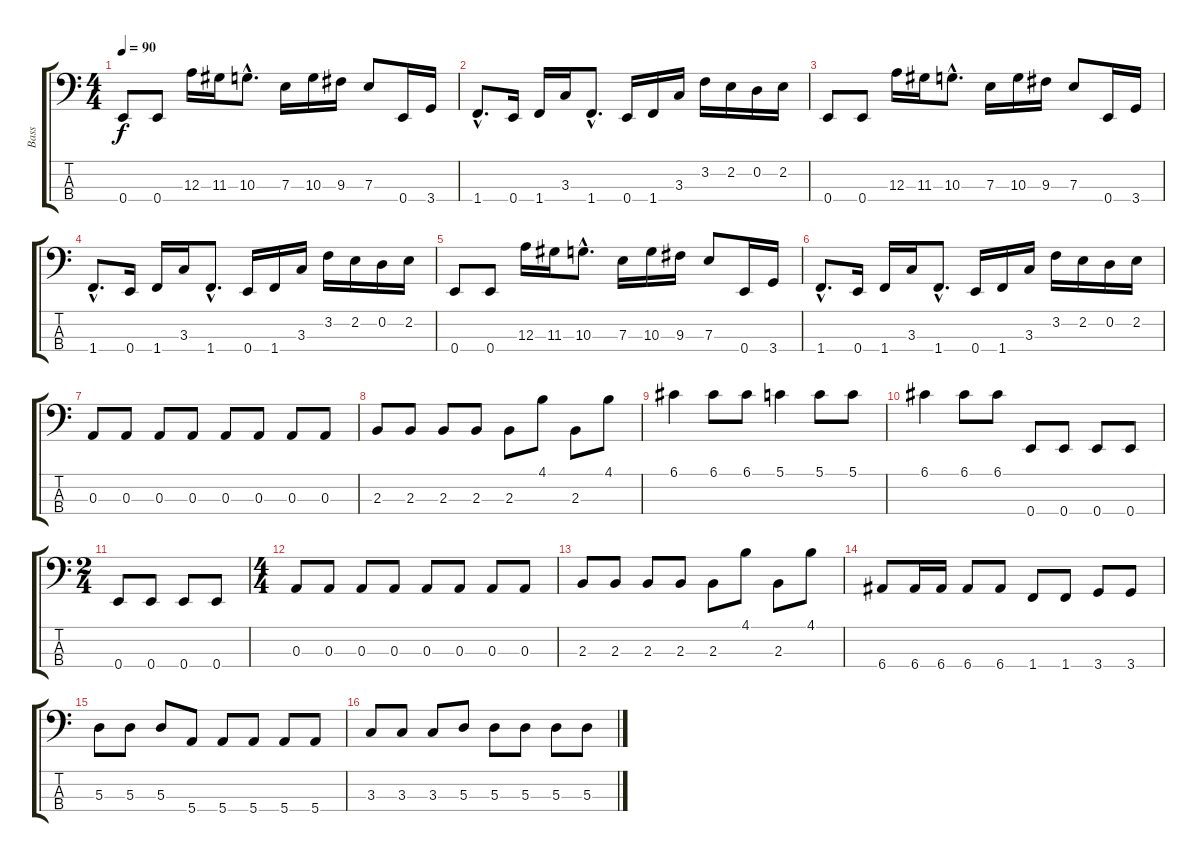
\track ("Bass" "Bass") {instrument electricbasspick}
\staff {score tabs}
\tuning (G2 D2 A1 E1) {hide}
\ts (4 4)
\tempo 90
\clef f4
\ks c
0.4.8{dy f instrument electricbasspick} 0.4.8 12.3.16 11.3.16 10.3{hac}.8{d} 7.3.16 10.3.16 9.3.16 7.3.8 0.4.16 3.4.16 |
1.4{hac}.8{d} 0.4.16 1.4.16 3.3.16 1.4{hac}.8{d} 0.4.16 1.4.16 3.3.16 3.2.16 2.2.16 0.2.16 2.2.16 |
0.4.8 0.4.8 12.3.16 11.3.16 10.3{hac}.8{d} 7.3.16 10.3.16 9.3.16 7.3.8 0.4.16 3.4.16 |
1.4{hac}.8{d} 0.4.16 1.4.16 3.3.16 1.4{hac}.8{d} 0.4.16 1.4.16 3.3.16 3.2.16 2.2.16 0.2.16 2.2.16 |
0.4.8 0.4.8 12.3.16 11.3.16 10.3{hac}.8{d} 7.3.16 10.3.16 9.3.16 7.3.8 0.4.16 3.4.16 |
1.4{hac}.8{d} 0.4.16 1.4.16 3.3.16 1.4{hac}.8{d} 0.4.16 1.4.16 3.3.16 3.2.16 2.2.16 0.2.16 2.2.16 |
0.3.8 0.3.8 0.3.8 0.3.8 0.3.8 0.3.8 0.3.8 0.3.8 |
2.3.8 2.3.8 2.3.8 2.3.8 2.3.8 4.1.8 2.3.8 4.1.8 |
6.1.4 6.1.8 6.1.8 5.1.4 5.1.8 5.1.8 |
6.1.4 6.1.8 6.1.8 0.4.8 0.4.8 0.4.8 0.4.8 |
\ts (2 4)
0.4.8 0.4.8 0.4.8 0.4.8 |
\ts (4 4)
0.3.8 0.3.8 0.3.8 0.3.8 0.3.8 0.3.8 0.3.8 0.3.8 |
2.3.8 2.3.8 2.3.8 2.3.8 2.3.8 4.1.8 2.3.8 4.1.8 |
6.4.8 6.4.16 6.4.16 6.4.8 6.4.8 1.4.8 1.4.8 3.4.8 3.4.8 |
5.3.8 5.3.8 5.3.8 5.4.8 5.4.8 5.4.8 5.4.8 5.4.8 |
3.3.8 3.3.8 3.3.8 5.3.8 5.3.8 5.3.8 5.3.8 5.3.8
